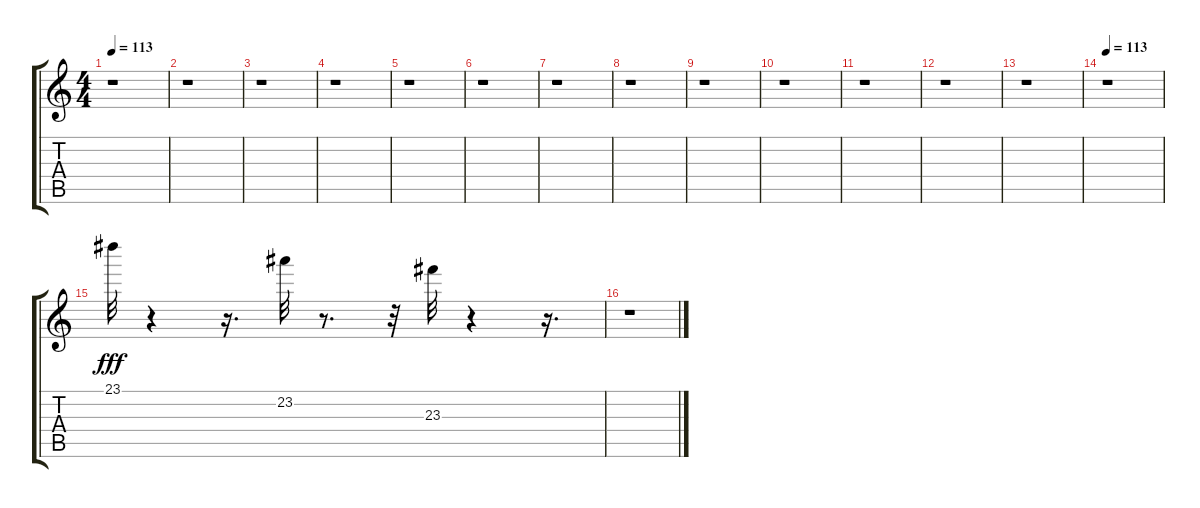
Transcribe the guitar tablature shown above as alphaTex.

\track "" {instrument electricbassfinger}
\staff {score tabs}
\tuning (E4 B3 G3 D3 A2 E2) {hide}
\ts (4 4)
\tempo 113
\clef g2
\ks c
r.1{dy fff} |
r.1 |
r.1 |
r.1 |
r.1 |
r.1 |
r.1 |
r.1 |
r.1 |
r.1 |
r.1 |
r.1 |
r.1 |
\tempo 113
r.1 |
23.1.32 r.4 r.16{d} 23.2.32 r.8{d} r.32 23.3.32 r.4 r.16{d} |
r.1
